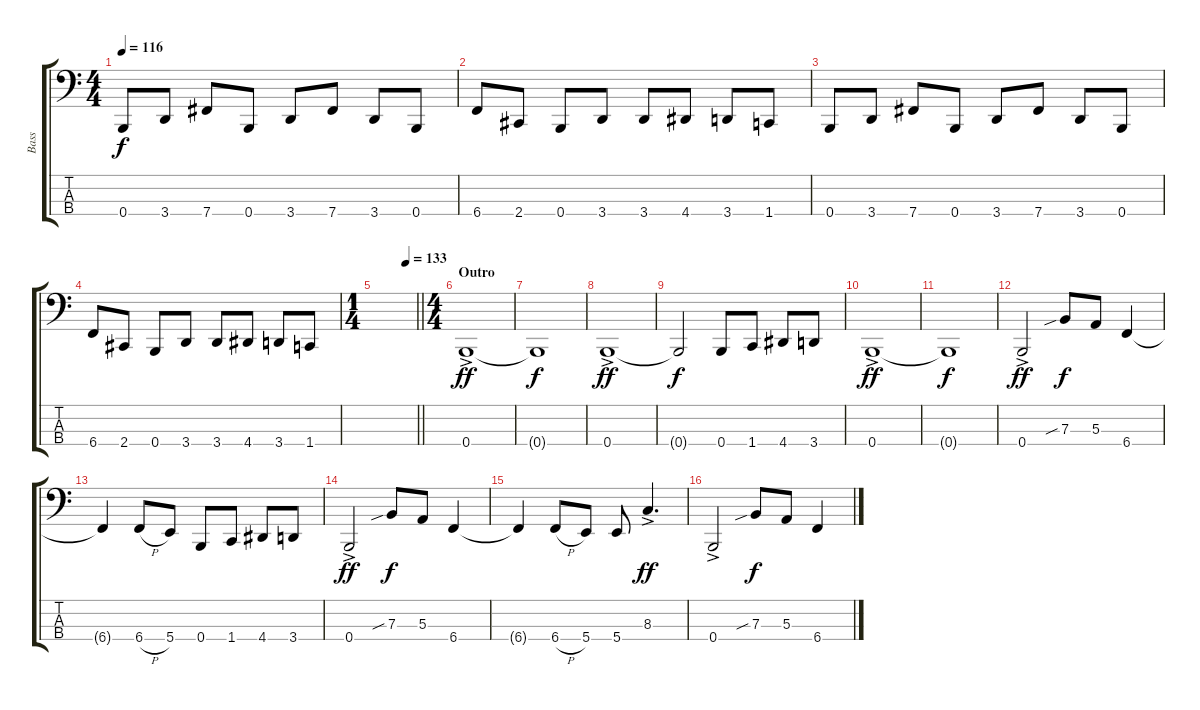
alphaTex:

\track ("Bass" "Bass") {instrument electricbassfinger}
\staff {score tabs}
\tuning (D2 A1 E1 B0) {hide}
\ts (4 4)
\tempo 116
\clef f4
\ks c
0.4.8{dy f} 3.4.8 7.4.8 0.4.8 3.4.8 7.4.8 3.4.8 0.4.8 |
6.4.8 2.4.8 0.4.8 3.4.8 3.4.8 4.4.8 3.4.8 1.4.8 |
0.4.8 3.4.8 7.4.8 0.4.8 3.4.8 7.4.8 3.4.8 0.4.8 |
6.4.8 2.4.8 0.4.8 3.4.8 3.4.8 4.4.8 3.4.8 1.4.8 |
\ts (1 4)
\tempo (133 0.75)
\barLineRight lightlight
|
\ts (4 4)
\section ("" "Outro")
0.4{ac}.1{dy ff} |
0.4{t}.1{dy f} |
0.4{ac}.1{dy ff} |
0.4{t}.2{dy f} 0.4.8 1.4.8 4.4.8 3.4.8 |
0.4{ac}.1{dy ff} |
0.4{t}.1{dy f} |
0.4{ac}.2{dy ff} 7.3{sib}.8{dy f} 5.3.8 6.4.4 |
6.4{t}.4 6.4{h}.8 5.4.8 0.4.8 1.4.8 4.4.8 3.4.8 |
0.4{ac}.2{dy ff} 7.3{sib}.8{dy f} 5.3.8 6.4.4 |
6.4{t}.4 6.4{h}.8 5.4.8 5.4.8 8.3{ac}.4{d dy ff} |
0.4{ac}.2 7.3{sib}.8{dy f} 5.3.8 6.4.4
